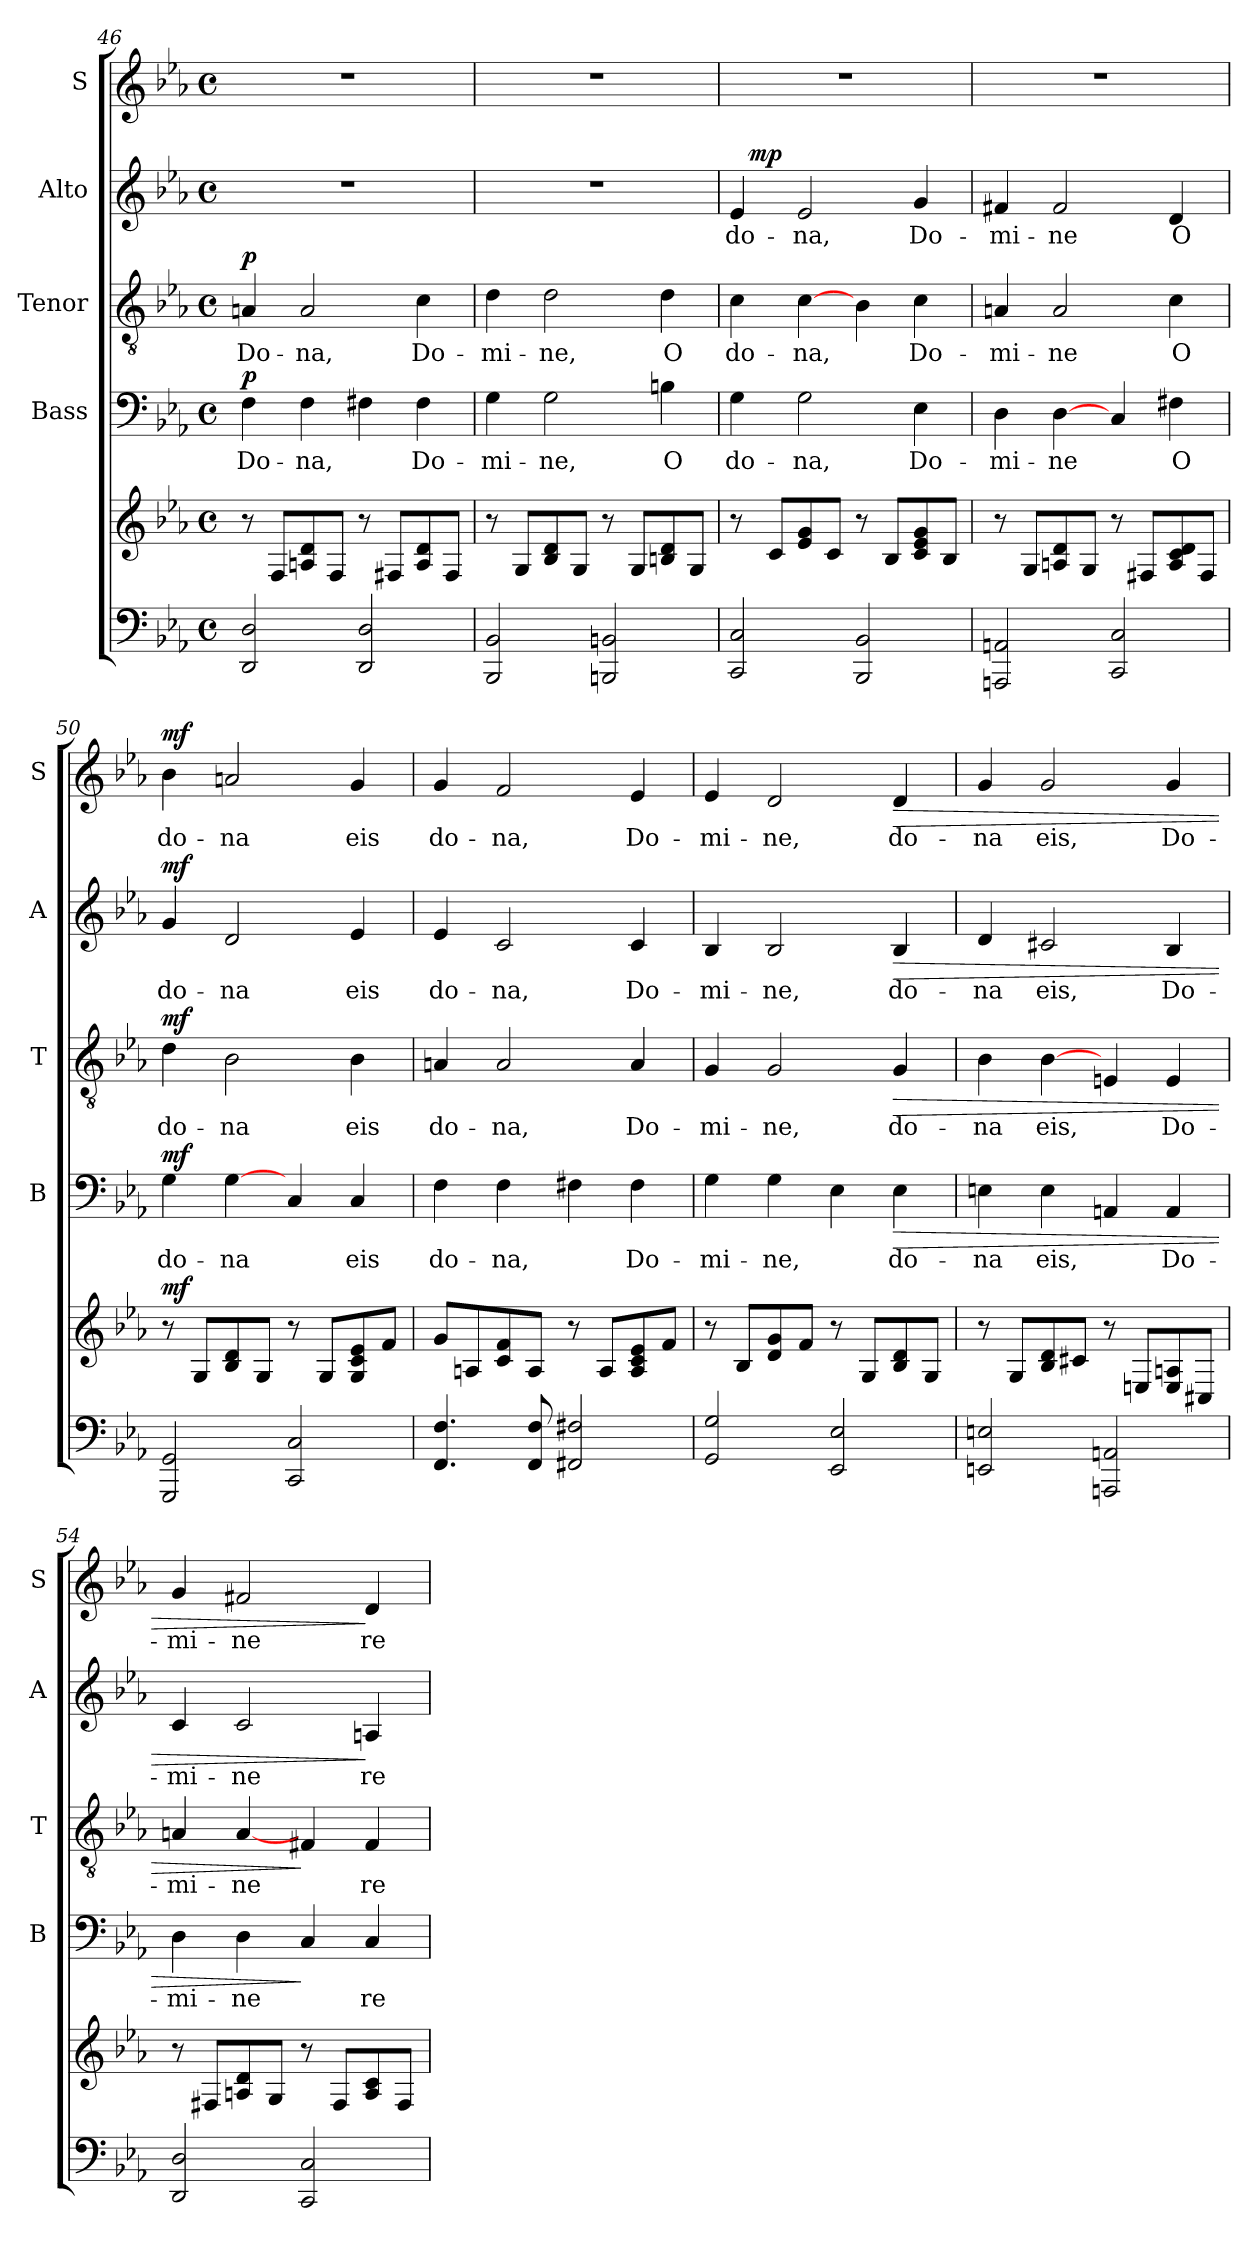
**kern	**kern	**dynam	**kern	**text	**dynam	**kern	**text	**dynam	**kern	**text	**dynam	**kern	**text	**dynam
*part5	*part5	*part5	*part4	*part4	*part4	*part3	*part3	*part3	*part2	*part2	*part2	*part1	*part1	*part1
*staff6	*staff5	*staff5/6	*staff4	*staff4	*staff4	*staff3	*staff3	*staff3	*staff2	*staff2	*staff2	*staff1	*staff1	*staff1
*	*	*	*I"Bass	*	*	*I"Tenor	*	*	*I"Alto	*	*	*I"S	*	*
*	*	*	*I'B	*	*	*I'T	*	*	*I'A	*	*	*I'S	*	*
*clefF4	*clefG2	*	*clefF4	*	*	*clefGv2	*	*	*clefG2	*	*	*clefG2	*	*
*k[b-e-a-]	*k[b-e-a-]	*	*k[b-e-a-]	*	*	*k[b-e-a-]	*	*	*k[b-e-a-]	*	*	*k[b-e-a-]	*	*
*c:	*c:	*	*c:	*	*	*c:	*	*	*c:	*	*	*c:	*	*
*M4/4	*M4/4	*	*M4/4	*	*	*M4/4	*	*	*M4/4	*	*	*M4/4	*	*
*met(c)	*met(c)	*	*met(c)	*	*	*met(c)	*	*	*met(c)	*	*	*met(c)	*	*
=46	=46	=46	=46	=46	=46	=46	=46	=46	=46	=46	=46	=46	=46	=46
!	!	!	!	!LO:LY:b	!LO:DY:a	!	!LO:LY:b	!LO:DY:a	!	!	!	!	!	!
2DD/ 2D/	8r	.	4F\	Do-	p	4An/	Do-	p	1r	.	.	1r	.	.
.	8F/L	.	.	.	.	.	.	.	.	.	.	.	.	.
!	!	!	!	!LO:LY:b	!	!	!LO:LY:b	!	!	!	!	!	!	!
.	8An/ 8d/	.	4F\	-na,	.	2A/	-na,	.	.	.	.	.	.	.
.	8F/J	.	.	.	.	.	.	.	.	.	.	.	.	.
2DD/ 2D/	8r	.	4F#X\	.	.	.	.	.	.	.	.	.	.	.
.	8F#X/L	.	.	.	.	.	.	.	.	.	.	.	.	.
!	!	!	!	!LO:LY:b	!	!	!LO:LY:b	!	!	!	!	!	!	!
.	8A/ 8d/	.	4F#\	Do-	.	4c\	Do-	.	.	.	.	.	.	.
.	8F#/J	.	.	.	.	.	.	.	.	.	.	.	.	.
=47	=47	=47	=47	=47	=47	=47	=47	=47	=47	=47	=47	=47	=47	=47
!	!	!	!	!LO:LY:b	!	!	!LO:LY:b	!	!	!	!	!	!	!
2BBB-/ 2BB-/	8r	.	4G\	-mi-	.	4d\	-mi-	.	1r	.	.	1r	.	.
.	8G/L	.	.	.	.	.	.	.	.	.	.	.	.	.
!	!	!	!	!LO:LY:b	!	!	!LO:LY:b	!	!	!	!	!	!	!
.	8B-/ 8d/	.	2G\	-ne,	.	2d\	-ne,	.	.	.	.	.	.	.
.	8G/J	.	.	.	.	.	.	.	.	.	.	.	.	.
2BBBn/ 2BBn/	8r	.	.	.	.	.	.	.	.	.	.	.	.	.
.	8G/L	.	.	.	.	.	.	.	.	.	.	.	.	.
!	!	!	!	!LO:LY:b	!	!	!LO:LY:b	!	!	!	!	!	!	!
.	8Bn/ 8d/	.	4Bn\	O	.	4d\	O	.	.	.	.	.	.	.
.	8G/J	.	.	.	.	.	.	.	.	.	.	.	.	.
=48	=48	=48	=48	=48	=48	=48	=48	=48	=48	=48	=48	=48	=48	=48
!	!	!	!	!LO:LY:b	!	!	!LO:LY:b	!	!	!LO:LY:b	!	!	!	!
*	*	*	*	*	*	*	*	*	*^	*	*	*	*	*
2CC/ 2C/	8r	.	4G\	do-	.	4c\	do-	.	4e-/	16ryy	do-	.	1r	.	.
!	!	!	!	!	!	!	!	!	!	!	!	!LO:DY:a	!	!	!
.	.	.	.	.	.	.	.	.	.	2...ryy	.	mp	.	.	.
.	8c/L	.	.	.	.	.	.	.	.	.	.	.	.	.	.
!	!	!	!	!LO:LY:b	!	!	!LO:LY:b	!	!	!	!LO:LY:b	!	!	!	!
.	8e-/ 8g/	.	2G\	-na,	.	[4c\	-na,	.	2e-/	.	-na,	.	.	.	.
.	8c/J	.	.	.	.	.	.	.	.	.	.	.	.	.	.
2BBB-/ 2BB-/	8r	.	.	.	.	4B-\	.	.	.	.	.	.	.	.	.
.	8B-/L	.	.	.	.	.	.	.	.	.	.	.	.	.	.
!	!	!	!	!LO:LY:b	!	!	!LO:LY:b	!	!	!	!LO:LY:b	!	!	!	!
.	8c/ 8e-/ 8g/	.	4E-\	Do-	.	4c\	Do-	.	4g/	.	Do-	.	.	.	.
.	8B-/J	.	.	.	.	.	.	.	.	.	.	.	.	.	.
!!LO:PB:g=z
=49	=49	=49	=49	=49	=49	=49	=49	=49	=49	=49	=49	=49	=49	=49	=49
!	!	!	!	!LO:LY:b	!	!	!LO:LY:b	!	!	!	!LO:LY:b	!	!	!	!
*	*	*	*	*	*	*	*	*	*v	*v	*	*	*	*	*
2AAAn/ 2AAn/	8r	.	4D\	-mi-	.	4An/	-mi-	.	4f#X/	-mi-	.	1r	.	.
.	8G/L	.	.	.	.	.	.	.	.	.	.	.	.	.
!	!	!	!	!LO:LY:b	!	!	!LO:LY:b	!	!	!LO:LY:b	!	!	!	!
.	8An/ 8d/	.	[4D\	-ne	.	2A/	-ne	.	2f#/	-ne	.	.	.	.
.	8G/J	.	.	.	.	.	.	.	.	.	.	.	.	.
2CC/ 2C/	8r	.	4C/	.	.	.	.	.	.	.	.	.	.	.
.	8F#X/L	.	.	.	.	.	.	.	.	.	.	.	.	.
!	!	!	!	!LO:LY:b	!	!	!LO:LY:b	!	!	!LO:LY:b	!	!	!	!
.	8A/ 8c/ 8d/	.	4F#X\	O	.	4c\	O	.	4d/	O	.	.	.	.
.	8F#/J	.	.	.	.	.	.	.	.	.	.	.	.	.
=50	=50	=50	=50	=50	=50	=50	=50	=50	=50	=50	=50	=50	=50	=50
!	!	!LO:DY:a	!	!LO:LY:b	!LO:DY:a	!	!LO:LY:b	!LO:DY:a	!	!LO:LY:b	!LO:DY:a	!	!LO:LY:b	!LO:DY:a
2GGG/ 2GG/	8r	mf	4G\	do-	mf	4d\	do-	mf	4g/	do-	mf	4b-\	do-	mf
.	8G/L	.	.	.	.	.	.	.	.	.	.	.	.	.
!	!	!	!	!LO:LY:b	!	!	!LO:LY:b	!	!	!LO:LY:b	!	!	!LO:LY:b	!
.	8B-/ 8d/	.	[4G\	-na	.	2B-\	-na	.	2d/	-na	.	2an/	-na	.
.	8G/J	.	.	.	.	.	.	.	.	.	.	.	.	.
2CC/ 2C/	8r	.	4C/	.	.	.	.	.	.	.	.	.	.	.
.	8G/L	.	.	.	.	.	.	.	.	.	.	.	.	.
!	!	!	!	!LO:LY:b	!	!	!LO:LY:b	!	!	!LO:LY:b	!	!	!LO:LY:b	!
.	8G/ 8c/ 8e-/	.	4C/	eis	.	4B-\	eis	.	4e-/	eis	.	4g/	eis	.
.	8f/J	.	.	.	.	.	.	.	.	.	.	.	.	.
=51	=51	=51	=51	=51	=51	=51	=51	=51	=51	=51	=51	=51	=51	=51
!	!	!	!	!LO:LY:b	!	!	!LO:LY:b	!	!	!LO:LY:b	!	!	!LO:LY:b	!
4.FF/ 4.F/	8g/L	.	4F\	do-	.	4An/	do-	.	4e-/	do-	.	4g/	do-	.
.	8An/	.	.	.	.	.	.	.	.	.	.	.	.	.
!	!	!	!	!LO:LY:b	!	!	!LO:LY:b	!	!	!LO:LY:b	!	!	!LO:LY:b	!
.	8c/ 8f/	.	4F\	-na,	.	2A/	-na,	.	2c/	-na,	.	2f/	-na,	.
8FF/ 8F/	8A/J	.	.	.	.	.	.	.	.	.	.	.	.	.
2FF#X/ 2F#X/	8r	.	4F#X\	.	.	.	.	.	.	.	.	.	.	.
.	8A/L	.	.	.	.	.	.	.	.	.	.	.	.	.
!	!	!	!	!LO:LY:b	!	!	!LO:LY:b	!	!	!LO:LY:b	!	!	!LO:LY:b	!
.	8A/ 8c/ 8e-/	.	4F#\	Do-	.	4A/	Do-	.	4c/	Do-	.	4e-/	Do-	.
.	8f/J	.	.	.	.	.	.	.	.	.	.	.	.	.
=52	=52	=52	=52	=52	=52	=52	=52	=52	=52	=52	=52	=52	=52	=52
!	!	!	!	!LO:LY:b	!	!	!LO:LY:b	!	!	!LO:LY:b	!	!	!LO:LY:b	!
2GG/ 2G/	8r	.	4G\	-mi-	.	4G/	-mi-	.	4B-/	-mi-	.	4e-/	-mi-	.
.	8B-/L	.	.	.	.	.	.	.	.	.	.	.	.	.
!	!	!	!	!LO:LY:b	!	!	!LO:LY:b	!	!	!LO:LY:b	!	!	!LO:LY:b	!
.	8d/ 8g/	.	4G\	-ne,	.	2G/	-ne,	.	2B-/	-ne,	.	2d/	-ne,	.
.	8f/J	.	.	.	.	.	.	.	.	.	.	.	.	.
2EE-/ 2E-/	8r	.	4E-\	.	.	.	.	.	.	.	.	.	.	.
.	8G/L	.	.	.	.	.	.	.	.	.	.	.	.	.
!	!	!	!	!LO:LY:b	!LO:HP:b	!	!LO:LY:b	!LO:HP:b	!	!LO:LY:b	!LO:HP:b	!	!LO:LY:b	!LO:HP:b
.	8B-/ 8d/	.	4E-\	do-	>	4G/	do-	>	4B-/	do-	>	4d/	do-	>
.	8G/J	.	.	.	.	.	.	.	.	.	.	.	.	.
!!LO:LB:g=z
=53	=53	=53	=53	=53	=53	=53	=53	=53	=53	=53	=53	=53	=53	=53
!	!	!	!	!LO:LY:b	!	!	!LO:LY:b	!	!	!LO:LY:b	!	!	!LO:LY:b	!
2EEn/ 2En/	8r	.	4En\	-na	.	4B-\	-na	.	4d/	-na	.	4g/	-na	.
.	8G/L	.	.	.	.	.	.	.	.	.	.	.	.	.
!	!	!	!	!LO:LY:b	!	!	!LO:LY:b	!	!	!LO:LY:b	!	!	!LO:LY:b	!
.	8B-/ 8d/	.	4E\	eis,	.	[4B-\	eis,	.	2c#X/	eis,	.	2g/	eis,	.
.	8c#X/J	.	.	.	.	.	.	.	.	.	.	.	.	.
2AAAn/ 2AAn/	8r	.	4AAn/	.	.	4En/	.	.	.	.	.	.	.	.
.	8En/L	.	.	.	.	.	.	.	.	.	.	.	.	.
!	!	!	!	!LO:LY:b	!	!	!LO:LY:b	!	!	!LO:LY:b	!	!	!LO:LY:b	!
.	8E/ 8An/	.	4AA/	Do-	.	4E/	Do-	.	4B-/	Do-	.	4g/	Do-	.
.	8C#X/J	.	.	.	.	.	.	.	.	.	.	.	.	.
=54	=54	=54	=54	=54	=54	=54	=54	=54	=54	=54	=54	=54	=54	=54
!	!	!	!	!LO:LY:b	!	!	!LO:LY:b	!	!	!LO:LY:b	!	!	!LO:LY:b	!
2DD/ 2D/	8r	.	4D\	-mi-	.	4An/	-mi-	.	4c/	-mi-	.	4g/	-mi-	.
.	8F#X/L	.	.	.	.	.	.	.	.	.	.	.	.	.
!	!	!	!	!LO:LY:b	!	!	!LO:LY:b	!	!	!LO:LY:b	!	!	!LO:LY:b	!
.	8An/ 8d/	.	4D\	-ne	.	[4A/	-ne	.	2c/	-ne	.	2f#X/	-ne	.
.	8G/J	.	.	.	.	.	.	.	.	.	.	.	.	.
2CC/ 2C/	8r	.	4C/	.	]	4F#X/	.	]	.	.	.	.	.	.
.	8F#/L	.	.	.	.	.	.	.	.	.	.	.	.	.
!	!	!	!	!LO:LY:b	!	!	!LO:LY:b	!	!	!LO:LY:b	!	!	!LO:LY:b	!
.	8A/ 8c/	.	4C/	re-	.	4F#/	re-	.	4An/	re-	]	4d/	re-	]
.	8F#/J	.	.	.	.	.	.	.	.	.	.	.	.	.
=	=	=	=	=	=	=	=	=	=	=	=	=	=	=
*-	*-	*-	*-	*-	*-	*-	*-	*-	*-	*-	*-	*-	*-	*-
